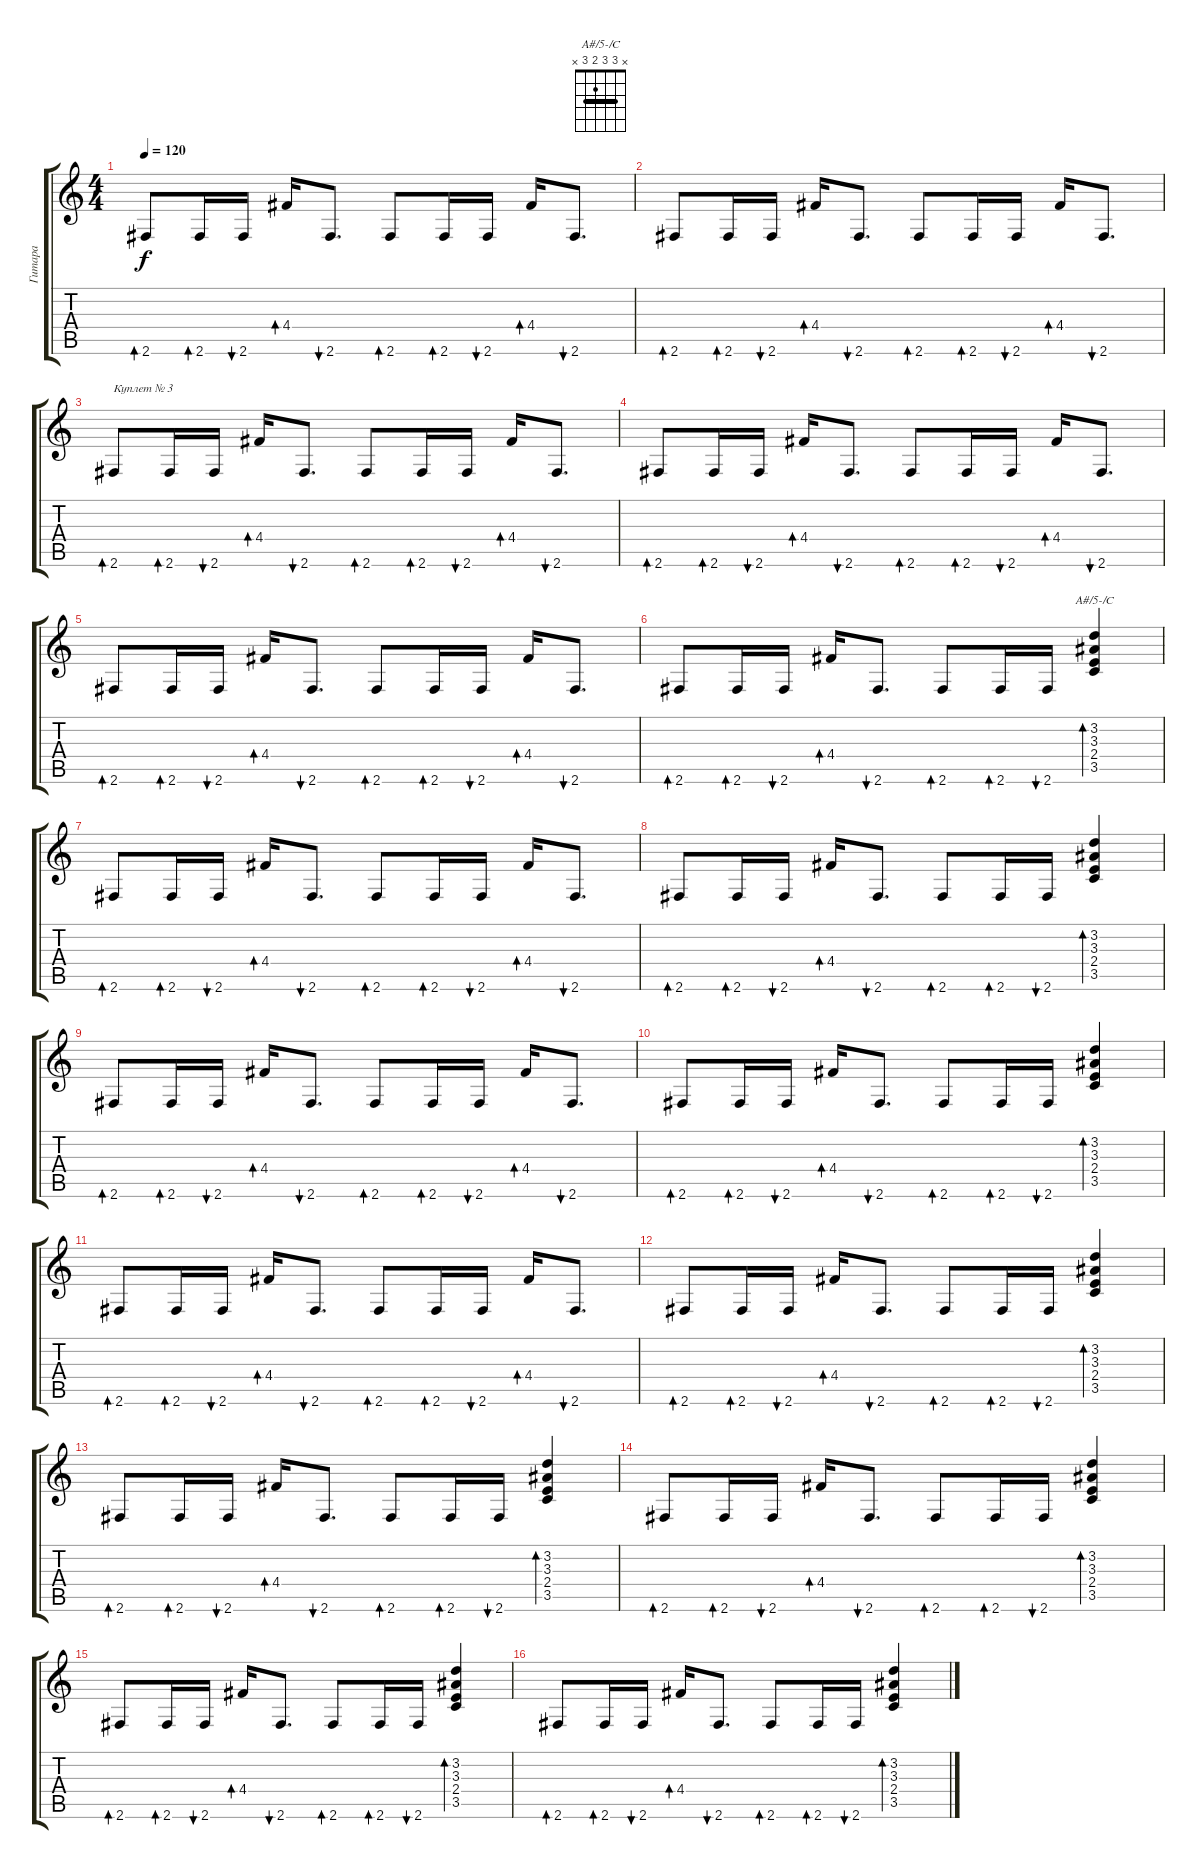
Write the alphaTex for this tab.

\track ("Гитара " "Гитара ") {instrument overdrivenguitar}
\staff {score tabs}
\tuning (E4 B3 G3 D3 A2 E2) {hide}
\chord ("A#/5-/C" x 3 3 2 3 x) {barre 3}
\ts (4 4)
\tempo 120
\clef g2
\ks c
2.6.8{bd 60 dy f} 2.6.16{bd 60} 2.6.16{bu 60} 4.4.16{bd 60} 2.6.8{d bu 60} 2.6.8{bd 60} 2.6.16{bd 60} 2.6.16{bu 60} 4.4.16{bd 60} 2.6.8{d bu 60} |
2.6.8{bd 60} 2.6.16{bd 60} 2.6.16{bu 60} 4.4.16{bd 60} 2.6.8{d bu 60} 2.6.8{bd 60} 2.6.16{bd 60} 2.6.16{bu 60} 4.4.16{bd 60} 2.6.8{d bu 60} |
2.6.8{bd 60 txt "Куплет № 3"} 2.6.16{bd 60} 2.6.16{bu 60} 4.4.16{bd 60} 2.6.8{d bu 60} 2.6.8{bd 60} 2.6.16{bd 60} 2.6.16{bu 60} 4.4.16{bd 60} 2.6.8{d bu 60} |
2.6.8{bd 60} 2.6.16{bd 60} 2.6.16{bu 60} 4.4.16{bd 60} 2.6.8{d bu 60} 2.6.8{bd 60} 2.6.16{bd 60} 2.6.16{bu 60} 4.4.16{bd 60} 2.6.8{d bu 60} |
2.6.8{bd 60} 2.6.16{bd 60} 2.6.16{bu 60} 4.4.16{bd 60} 2.6.8{d bu 60} 2.6.8{bd 60} 2.6.16{bd 60} 2.6.16{bu 60} 4.4.16{bd 60} 2.6.8{d bu 60} |
2.6.8{bd 60} 2.6.16{bd 60} 2.6.16{bu 60} 4.4.16{bd 60} 2.6.8{d bu 60} 2.6.8{bd 60} 2.6.16{bd 60} 2.6.16{bu 60} (3.2 3.3 2.4 3.5).4{bd 60 ch "A#/5-/C"} |
2.6.8{bd 60} 2.6.16{bd 60} 2.6.16{bu 60} 4.4.16{bd 60} 2.6.8{d bu 60} 2.6.8{bd 60} 2.6.16{bd 60} 2.6.16{bu 60} 4.4.16{bd 60} 2.6.8{d bu 60} |
2.6.8{bd 60} 2.6.16{bd 60} 2.6.16{bu 60} 4.4.16{bd 60} 2.6.8{d bu 60} 2.6.8{bd 60} 2.6.16{bd 60} 2.6.16{bu 60} (3.2 3.3 2.4 3.5).4{bd 60} |
2.6.8{bd 60} 2.6.16{bd 60} 2.6.16{bu 60} 4.4.16{bd 60} 2.6.8{d bu 60} 2.6.8{bd 60} 2.6.16{bd 60} 2.6.16{bu 60} 4.4.16{bd 60} 2.6.8{d bu 60} |
2.6.8{bd 60} 2.6.16{bd 60} 2.6.16{bu 60} 4.4.16{bd 60} 2.6.8{d bu 60} 2.6.8{bd 60} 2.6.16{bd 60} 2.6.16{bu 60} (3.2 3.3 2.4 3.5).4{bd 60} |
2.6.8{bd 60} 2.6.16{bd 60} 2.6.16{bu 60} 4.4.16{bd 60} 2.6.8{d bu 60} 2.6.8{bd 60} 2.6.16{bd 60} 2.6.16{bu 60} 4.4.16{bd 60} 2.6.8{d bu 60} |
2.6.8{bd 60} 2.6.16{bd 60} 2.6.16{bu 60} 4.4.16{bd 60} 2.6.8{d bu 60} 2.6.8{bd 60} 2.6.16{bd 60} 2.6.16{bu 60} (3.2 3.3 2.4 3.5).4{bd 60} |
2.6.8{bd 60} 2.6.16{bd 60} 2.6.16{bu 60} 4.4.16{bd 60} 2.6.8{d bu 60} 2.6.8{bd 60} 2.6.16{bd 60} 2.6.16{bu 60} (3.2 3.3 2.4 3.5).4{bd 60} |
2.6.8{bd 60} 2.6.16{bd 60} 2.6.16{bu 60} 4.4.16{bd 60} 2.6.8{d bu 60} 2.6.8{bd 60} 2.6.16{bd 60} 2.6.16{bu 60} (3.2 3.3 2.4 3.5).4{bd 60} |
2.6.8{bd 60} 2.6.16{bd 60} 2.6.16{bu 60} 4.4.16{bd 60} 2.6.8{d bu 60} 2.6.8{bd 60} 2.6.16{bd 60} 2.6.16{bu 60} (3.2 3.3 2.4 3.5).4{bd 60} |
2.6.8{bd 60} 2.6.16{bd 60} 2.6.16{bu 60} 4.4.16{bd 60} 2.6.8{d bu 60} 2.6.8{bd 60} 2.6.16{bd 60} 2.6.16{bu 60} (3.2 3.3 2.4 3.5).4{bd 60}
